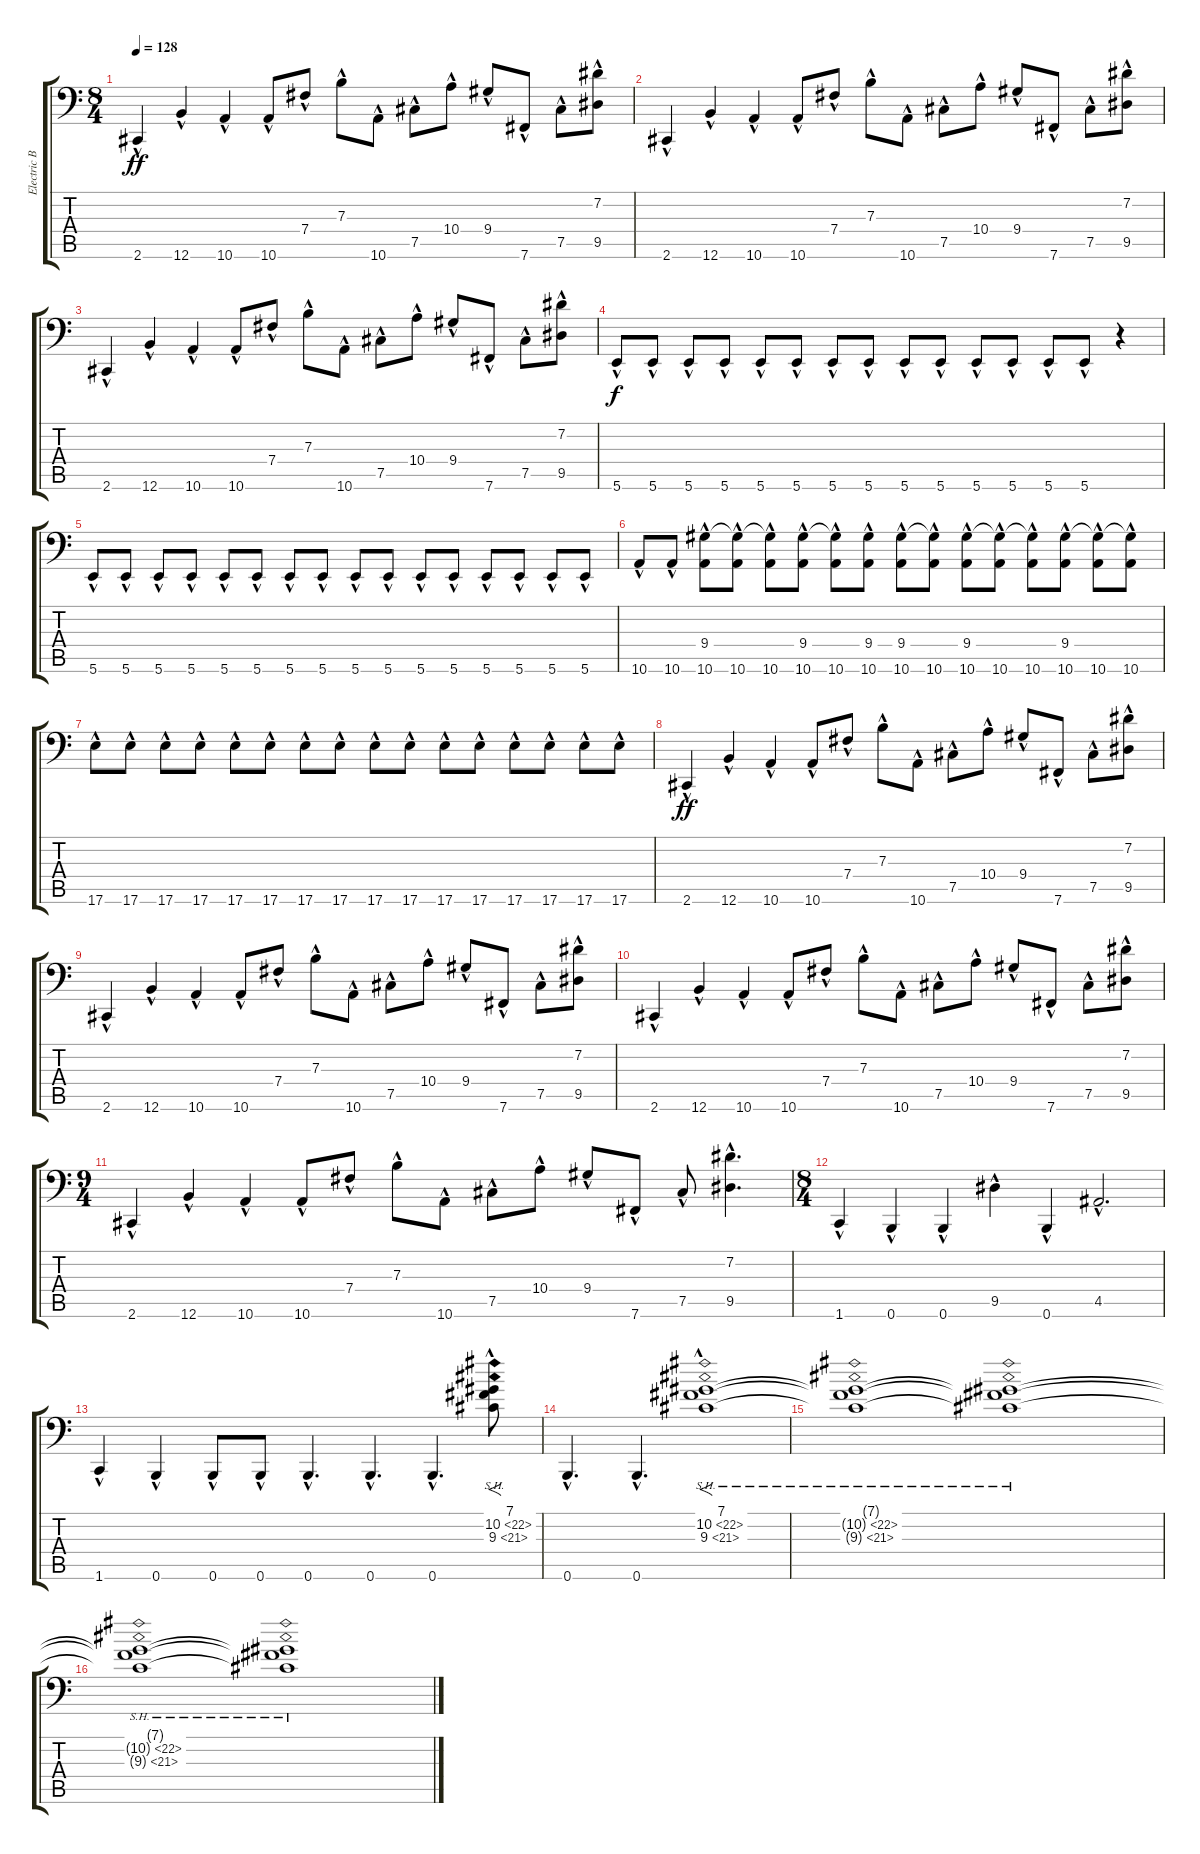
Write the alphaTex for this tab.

\track ("Electric Bass" "Electric B") {instrument electricbassfinger}
\staff {score tabs}
\tuning (Db3 Ab2 E2 B1 Gb1 B0) {hide}
\ts (8 4)
\tempo 128
\clef f4
\ks c
2.6{hac}.4{dy ff} 12.6{hac}.4 10.6{hac}.4 10.6{hac}.8 7.4{hac}.8 7.3{hac}.8 10.6{hac}.8 7.5{hac}.8 10.4{hac}.8 9.4{hac}.8 7.6{hac}.8 7.5{hac}.8 (7.2{hac} 9.5{hac}).8 |
2.6{hac}.4 12.6{hac}.4 10.6{hac}.4 10.6{hac}.8 7.4{hac}.8 7.3{hac}.8 10.6{hac}.8 7.5{hac}.8 10.4{hac}.8 9.4{hac}.8 7.6{hac}.8 7.5{hac}.8 (7.2{hac} 9.5{hac}).8 |
2.6{hac}.4 12.6{hac}.4 10.6{hac}.4 10.6{hac}.8 7.4{hac}.8 7.3{hac}.8 10.6{hac}.8 7.5{hac}.8 10.4{hac}.8 9.4{hac}.8 7.6{hac}.8 7.5{hac}.8 (7.2{hac} 9.5{hac}).8 |
5.6{hac}.8{dy f} 5.6{hac}.8 5.6{hac}.8 5.6{hac}.8 5.6{hac}.8 5.6{hac}.8 5.6{hac}.8 5.6{hac}.8 5.6{hac}.8 5.6{hac}.8 5.6{hac}.8 5.6{hac}.8 5.6{hac}.8 5.6{hac}.8 r.4 |
5.6{hac}.8 5.6{hac}.8 5.6{hac}.8 5.6{hac}.8 5.6{hac}.8 5.6{hac}.8 5.6{hac}.8 5.6{hac}.8 5.6{hac}.8 5.6{hac}.8 5.6{hac}.8 5.6{hac}.8 5.6{hac}.8 5.6{hac}.8 5.6{hac}.8 5.6{hac}.8 |
10.6{hac}.8 10.6{hac}.8 (9.4{hac} 10.6{hac}).8 (9.4{t} 10.6{hac}).8 (9.4{t} 10.6{hac}).8 (9.4{hac} 10.6{hac}).8 (9.4{t} 10.6{hac}).8 (9.4{hac} 10.6{hac}).8 (9.4{hac} 10.6{hac}).8 (9.4{t} 10.6{hac}).8 (9.4{hac} 10.6{hac}).8 (9.4{t} 10.6{hac}).8 (9.4{t} 10.6{hac}).8 (9.4{hac} 10.6{hac}).8 (9.4{t} 10.6{hac}).8 (9.4{t} 10.6{hac}).8 |
17.6{hac}.8 17.6{hac}.8 17.6{hac}.8 17.6{hac}.8 17.6{hac}.8 17.6{hac}.8 17.6{hac}.8 17.6{hac}.8 17.6{hac}.8 17.6{hac}.8 17.6{hac}.8 17.6{hac}.8 17.6{hac}.8 17.6{hac}.8 17.6{hac}.8 17.6{hac}.8 |
2.6{hac}.4{dy ff} 12.6{hac}.4 10.6{hac}.4 10.6{hac}.8 7.4{hac}.8 7.3{hac}.8 10.6{hac}.8 7.5{hac}.8 10.4{hac}.8 9.4{hac}.8 7.6{hac}.8 7.5{hac}.8 (7.2{hac} 9.5{hac}).8 |
2.6{hac}.4 12.6{hac}.4 10.6{hac}.4 10.6{hac}.8 7.4{hac}.8 7.3{hac}.8 10.6{hac}.8 7.5{hac}.8 10.4{hac}.8 9.4{hac}.8 7.6{hac}.8 7.5{hac}.8 (7.2{hac} 9.5{hac}).8 |
2.6{hac}.4 12.6{hac}.4 10.6{hac}.4 10.6{hac}.8 7.4{hac}.8 7.3{hac}.8 10.6{hac}.8 7.5{hac}.8 10.4{hac}.8 9.4{hac}.8 7.6{hac}.8 7.5{hac}.8 (7.2{hac} 9.5{hac}).8 |
\ts (9 4)
2.6{hac}.4 12.6{hac}.4 10.6{hac}.4 10.6{hac}.8 7.4{hac}.8 7.3{hac}.8 10.6{hac}.8 7.5{hac}.8 10.4{hac}.8 9.4{hac}.8 7.6{hac}.8 7.5{hac}.8 (7.2{hac} 9.5{hac}).4{d} |
\ts (8 4)
1.6{hac}.4 0.6{hac}.4 0.6{hac}.4 9.5{hac}.4 0.6{hac}.4 4.5{hac}.2{d} |
1.6{hac}.4 0.6{hac}.4 0.6{hac}.8 0.6{hac}.8 0.6{hac}.4{d} 0.6{hac}.4{d} 0.6{hac}.4{d} (7.1{hac} 10.2{sh 12 hac} 9.3{sh 12 hac}).8{f} |
0.6{hac}.4{d} 0.6{hac}.4{d} (7.1{hac} 10.2{sh 12 hac} 9.3{sh 12 hac}).1{f} |
(7.1{t} 10.2{sh 12 t} 9.3{sh 12 t}).1 (7.1{t} 10.2{sh 12 t} 9.3{sh 12 t}).1 |
(7.1{t} 10.2{sh 12 t} 9.3{sh 12 t}).1 (7.1{t} 10.2{sh 12 t} 9.3{sh 12 t}).1
